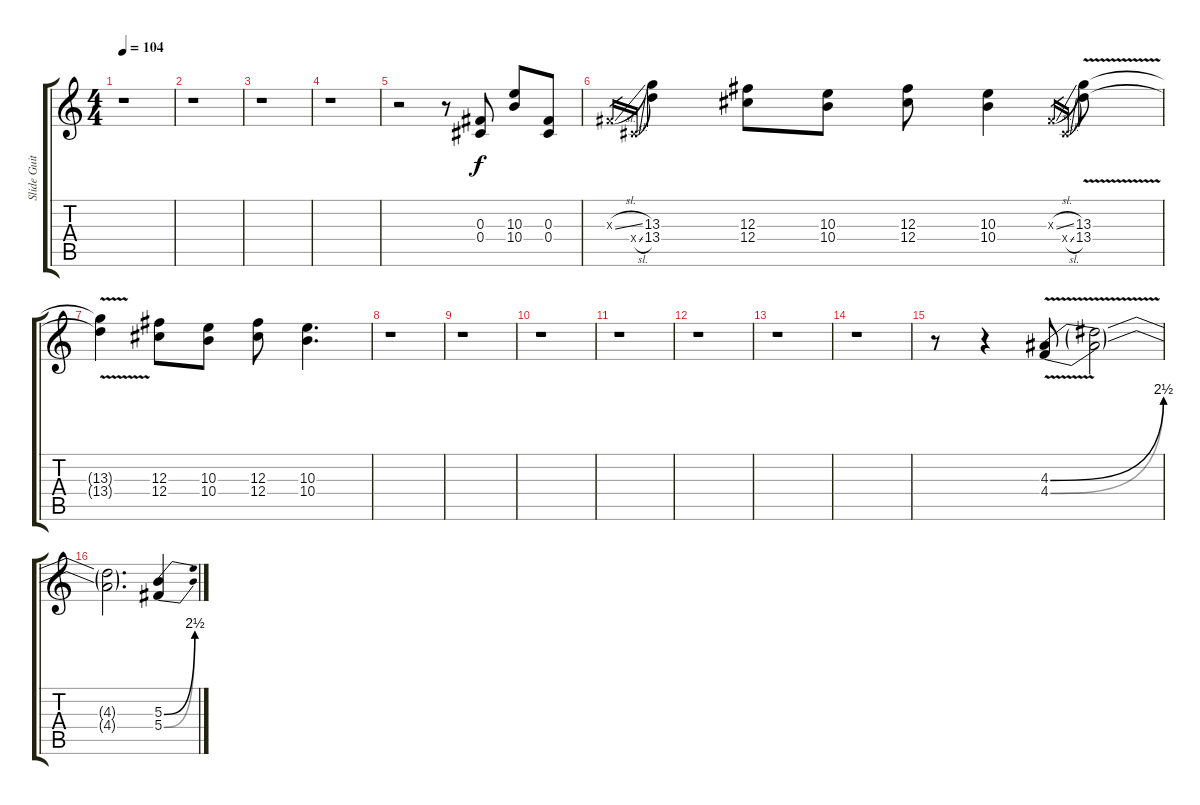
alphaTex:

\track ("Slide Guitar" "Slide Guit") {instrument overdrivenguitar}
\staff {score tabs}
\tuning (Eb4 Bb3 Gb3 Db3 Ab2 Eb2) {hide}
\ts (4 4)
\tempo 104
\clef g2
\ks c
r.1{dy f} |
r.1 |
r.1 |
r.1 |
r.2 r.8 (0.3 0.4).8 (10.3 10.4).8 (0.3 0.4).8 |
0.3{sl x}.16{gr} 0.4{sl x}.16{gr} (13.3 13.4).4 (12.3 12.4).8 (10.3 10.4).8 (12.3 12.4).8 (10.3 10.4).4 0.3{sl x}.16{gr} 0.4{sl x}.16{gr} (13.3{v} 13.4{v}).8 |
(13.3{t} 13.4{t}).4 (12.3 12.4).8 (10.3 10.4).8 (12.3 12.4).8 (10.3 10.4).4{d} |
r.1 |
r.1 |
r.1 |
r.1 |
r.1 |
r.1 |
r.1 |
r.8 r.4 (4.3{be (bend 0 0 60 10) v} 4.4{be (bend 0 0 60 10) v}).8 (4.3{t} 4.4{t}).2 |
(4.3{t} 4.4{t}).2{d} (5.3{be (bend 0 0 60 10)} 5.4{be (bend 0 0 60 10)}).4
